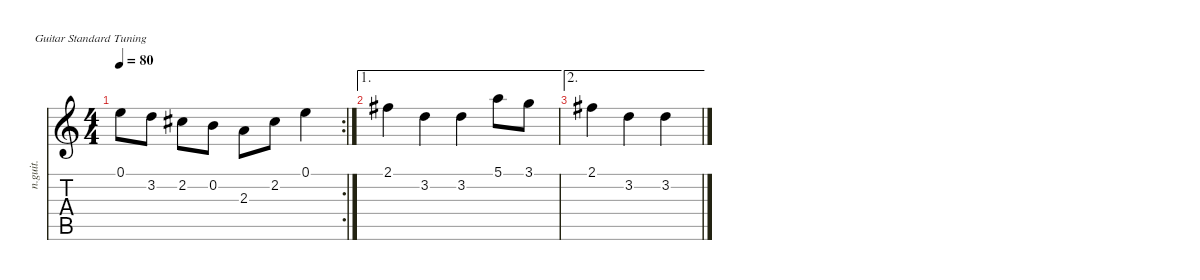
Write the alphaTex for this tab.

\defaultSystemsLayout 4
\hideDynamics
\bracketExtendMode nobrackets
\otherSystemsTrackNameOrientation horizontal
\track ("Nylon Guitar" "n.guit.") {defaultSystemsLayout 4 instrument acousticguitarnylon}
\staff {score tabs}
\tuning (E4 B3 G3 D3 A2 E2)
\rc 2
\ts (4 4)
\tempo 80
\clef g2
\scale
1.17004
\ks c
0.1.8{dy mf beam Down} 3.2.8{beam Down} 2.2{acc #}.8{beam Down} 0.2.8{beam Down} 2.3.8{beam Down} 2.2{acc #}.8{beam Down} 0.1.4{beam Down} |
\ae 1
\scale
0.895385 2.1{acc #}.4{beam Down} 3.2.4{beam Down} 3.2.4{beam Down} 5.1.8{beam Down} 3.1.8{beam Down} |
\ae 2
\scale
0.934579 2.1{acc #}.4{beam Down} 3.2.4{beam Down} 3.2.4{beam Down}
